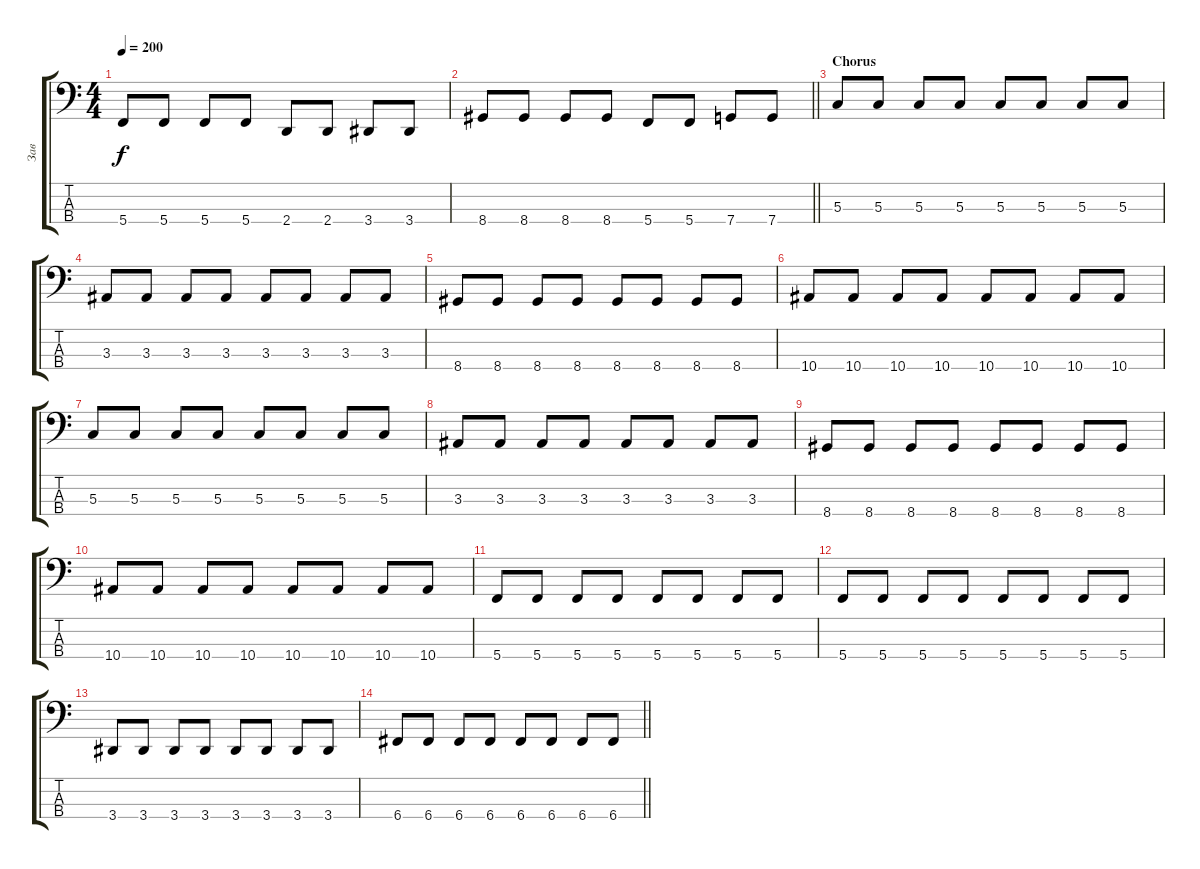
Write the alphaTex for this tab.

\track ("Зав" "Зав") {instrument electricbasspick}
\staff {score tabs}
\tuning (F2 C2 G1 C1) {hide}
\ts (4 4)
\tempo 200
\clef f4
\ks c
5.4.8{dy f} 5.4.8 5.4.8 5.4.8 2.4.8 2.4.8 3.4.8 3.4.8 |
\barLineRight lightlight
8.4.8 8.4.8 8.4.8 8.4.8 5.4.8 5.4.8 7.4.8 7.4.8 |
\section ("" "Chorus")
5.3.8 5.3.8 5.3.8 5.3.8 5.3.8 5.3.8 5.3.8 5.3.8 |
3.3.8 3.3.8 3.3.8 3.3.8 3.3.8 3.3.8 3.3.8 3.3.8 |
8.4.8 8.4.8 8.4.8 8.4.8 8.4.8 8.4.8 8.4.8 8.4.8 |
10.4.8 10.4.8 10.4.8 10.4.8 10.4.8 10.4.8 10.4.8 10.4.8 |
5.3.8 5.3.8 5.3.8 5.3.8 5.3.8 5.3.8 5.3.8 5.3.8 |
3.3.8 3.3.8 3.3.8 3.3.8 3.3.8 3.3.8 3.3.8 3.3.8 |
8.4.8 8.4.8 8.4.8 8.4.8 8.4.8 8.4.8 8.4.8 8.4.8 |
10.4.8 10.4.8 10.4.8 10.4.8 10.4.8 10.4.8 10.4.8 10.4.8 |
5.4.8 5.4.8 5.4.8 5.4.8 5.4.8 5.4.8 5.4.8 5.4.8 |
5.4.8 5.4.8 5.4.8 5.4.8 5.4.8 5.4.8 5.4.8 5.4.8 |
3.4.8 3.4.8 3.4.8 3.4.8 3.4.8 3.4.8 3.4.8 3.4.8 |
\barLineRight lightlight
6.4.8 6.4.8 6.4.8 6.4.8 6.4.8 6.4.8 6.4.8 6.4.8
